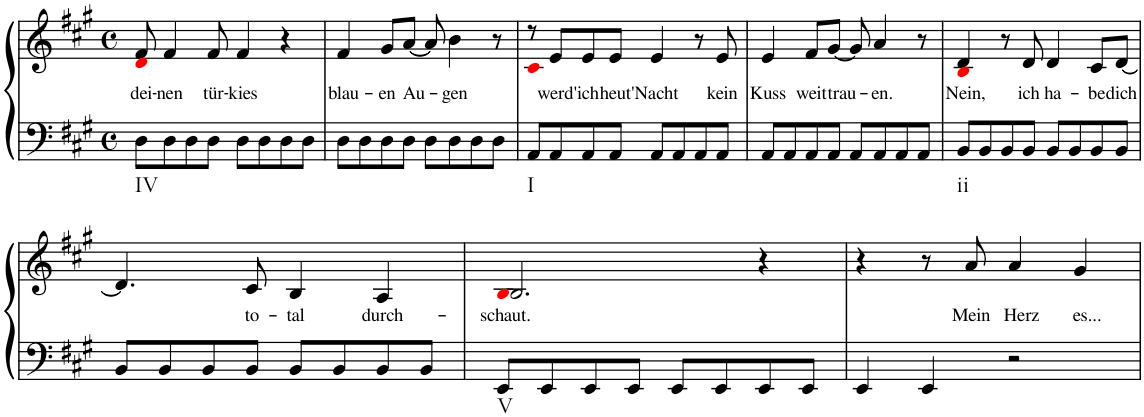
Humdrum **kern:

**kern	**kern	**text
*part1	*part1	*part1
*staff2	*staff1	*staff1
*I"Piano	*	*
*I'Pno.	*	*
!!LO:PB:g=z
*clefF4	*clefG2	*
*k[f#c#g#]	*k[f#c#g#]	*
*M4/4	*M4/4	*
*met(c)	*met(c)	*
=9	=9	=9
!LO:TX:b:t=IV	!	!
!	!	!LO:LY:b
*	*^	*
8D\L	8f#/	4di	dei-
!	!	!	!LO:LY:b
8D\	4f#/	.	-nen
8D\	.	4ryy	.
!	!	!	!LO:LY:b
8D\J	8f#/	.	tür-
!	!	!	!LO:LY:b
8D\L	4f#/	2ryy	-kies
8D\	.	.	.
8D\	4r	.	.
8D\J	.	.	.
*	*v	*v	*
=10	=10	=10
!	!	!LO:LY:b
8D\L	4f#/	blau-
8D\	.	.
!	!	!LO:LY:b
8D\	8g#/L	-en
!	!	!LO:LY:b
8D\J	[8a/J	Au-
8D\L	8a/]	.
!	!	!LO:LY:b
8D\	4b\	-gen
8D\	.	.
8D\J	8r	.
=11	=11	=11
*	*^	*
!LO:TX:b:t=I	!	!	!
8AA/L	8r	4c#i	.
!	!	!	!LO:LY:b
8AA/	8e/L	.	werd'
!	!	!	!LO:LY:b
8AA/	8e/	4ryy	ich
!	!	!	!LO:LY:b
8AA/J	8e/J	.	heut'
!	!	!	!LO:LY:b
8AA/L	4e/	2ryy	Nacht
8AA/	.	.	.
8AA/	8r	.	.
!	!	!	!LO:LY:b
8AA/J	8e/	.	kein
*	*v	*v	*
=12	=12	=12
!	!	!LO:LY:b
8AA/L	4e/	Kuss
8AA/	.	.
!	!	!LO:LY:b
8AA/	8f#/L	weit
!	!	!LO:LY:b
8AA/J	[8g#/J	trau-
8AA/L	8g#/]	.
!	!	!LO:LY:b
8AA/	4a/	-en.
8AA/	.	.
8AA/J	8r	.
=13	=13	=13
!LO:TX:b:t=ii	!	!
!	!	!LO:LY:b
*	*^	*
8BB/L	4d/	4Bi	Nein,
8BB/	.	.	.
8BB/	8r	4ryy	.
!	!	!	!LO:LY:b
8BB/J	8d/	.	ich
!	!	!	!LO:LY:b
8BB/L	4d/	2ryy	ha-
8BB/	.	.	.
!	!	!	!LO:LY:b
8BB/	8c#/L	.	-be
!	!	!	!LO:LY:b
8BB/J	[8d/J	.	dich
*	*v	*v	*
!!LO:LB:g=z
=14	=14	=14
8BB/L	4.d/]	.
8BB/	.	.
8BB/	.	.
!	!	!LO:LY:b
8BB/J	8c#/	to-
!	!	!LO:LY:b
8BB/L	4B/	-tal
8BB/	.	.
!	!	!LO:LY:b
8BB/	4A/	durch-
8BB/J	.	.
=15	=15	=15
!LO:TX:b:t=V	!	!
!	!	!LO:LY:b
*	*^	*
8EE/L	2.B/	4Bi	-schaut.
8EE/	.	.	.
8EE/	.	4ryy	.
8EE/J	.	.	.
8EE/L	.	2ryy	.
8EE/	.	.	.
8EE/	4r	.	.
8EE/J	.	.	.
*	*v	*v	*
=16	=16	=16
4EE/	4r	.
4EE/	8r	.
!	!	!LO:LY:b
.	8a/	Mein
!	!	!LO:LY:b
2r	4a/	Herz
!	!	!LO:LY:b
.	4g#/	es...
=	=	=
*-	*-	*-
